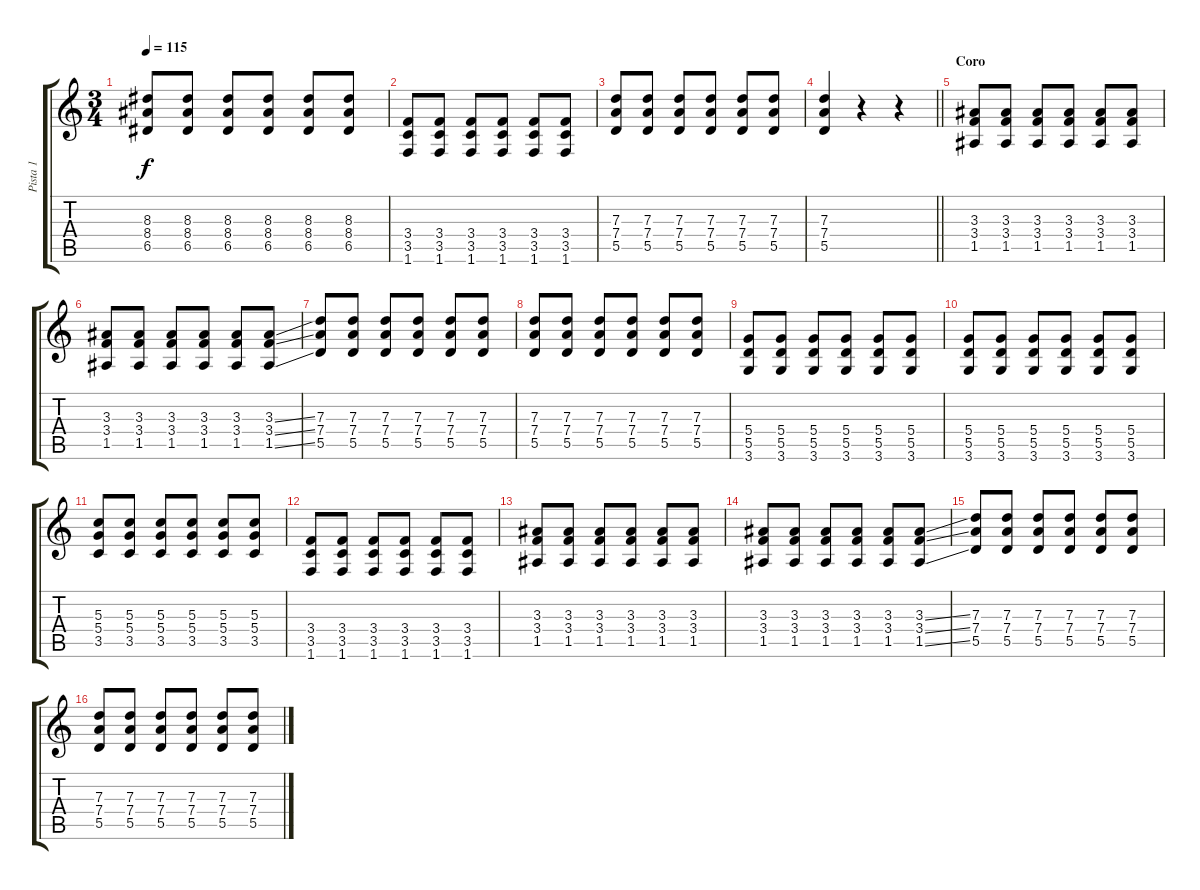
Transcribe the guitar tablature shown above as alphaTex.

\track ("Pista 1" "Pista 1") {instrument distortionguitar}
\staff {score tabs}
\tuning (E4 B3 G3 D3 A2 E2) {hide}
\ts (3 4)
\tempo 115
\clef g2
\ks c
(8.3 8.4 6.5).8{dy f} (8.3 8.4 6.5).8 (8.3 8.4 6.5).8 (8.3 8.4 6.5).8 (8.3 8.4 6.5).8 (8.3 8.4 6.5).8 |
(3.4 3.5 1.6).8 (3.4 3.5 1.6).8 (3.4 3.5 1.6).8 (3.4 3.5 1.6).8 (3.4 3.5 1.6).8 (3.4 3.5 1.6).8 |
(7.3 7.4 5.5).8 (7.3 7.4 5.5).8 (7.3 7.4 5.5).8 (7.3 7.4 5.5).8 (7.3 7.4 5.5).8 (7.3 7.4 5.5).8 |
\barLineRight lightlight
(7.3 7.4 5.5).4 r.4 r.4 |
\section ("" "Coro")
(3.3 3.4 1.5).8{volume 15 instrument distortionguitar} (3.3 3.4 1.5).8 (3.3 3.4 1.5).8 (3.3 3.4 1.5).8 (3.3 3.4 1.5).8 (3.3 3.4 1.5).8 |
(3.3 3.4 1.5).8 (3.3 3.4 1.5).8 (3.3 3.4 1.5).8 (3.3 3.4 1.5).8 (3.3 3.4 1.5).8 (3.3{ss} 3.4{ss} 1.5{ss}).8 |
(7.3 7.4 5.5).8 (7.3 7.4 5.5).8 (7.3 7.4 5.5).8 (7.3 7.4 5.5).8 (7.3 7.4 5.5).8 (7.3 7.4 5.5).8 |
(7.3 7.4 5.5).8 (7.3 7.4 5.5).8 (7.3 7.4 5.5).8 (7.3 7.4 5.5).8 (7.3 7.4 5.5).8 (7.3 7.4 5.5).8 |
(5.4 5.5 3.6).8 (5.4 5.5 3.6).8 (5.4 5.5 3.6).8 (5.4 5.5 3.6).8 (5.4 5.5 3.6).8 (5.4 5.5 3.6).8 |
(5.4 5.5 3.6).8 (5.4 5.5 3.6).8 (5.4 5.5 3.6).8 (5.4 5.5 3.6).8 (5.4 5.5 3.6).8 (5.4 5.5 3.6).8 |
(5.3 5.4 3.5).8 (5.3 5.4 3.5).8 (5.3 5.4 3.5).8 (5.3 5.4 3.5).8 (5.3 5.4 3.5).8 (5.3 5.4 3.5).8 |
(3.4 3.5 1.6).8 (3.4 3.5 1.6).8 (3.4 3.5 1.6).8 (3.4 3.5 1.6).8 (3.4 3.5 1.6).8 (3.4 3.5 1.6).8 |
(3.3 3.4 1.5).8 (3.3 3.4 1.5).8 (3.3 3.4 1.5).8 (3.3 3.4 1.5).8 (3.3 3.4 1.5).8 (3.3 3.4 1.5).8 |
(3.3 3.4 1.5).8 (3.3 3.4 1.5).8 (3.3 3.4 1.5).8 (3.3 3.4 1.5).8 (3.3 3.4 1.5).8 (3.3{ss} 3.4{ss} 1.5{ss}).8 |
(7.3 7.4 5.5).8 (7.3 7.4 5.5).8 (7.3 7.4 5.5).8 (7.3 7.4 5.5).8 (7.3 7.4 5.5).8 (7.3 7.4 5.5).8 |
(7.3 7.4 5.5).8 (7.3 7.4 5.5).8 (7.3 7.4 5.5).8 (7.3 7.4 5.5).8 (7.3 7.4 5.5).8 (7.3 7.4 5.5).8
